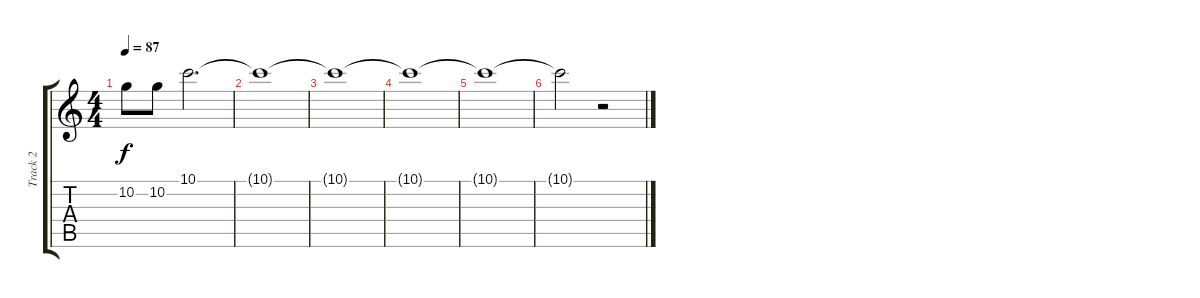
\track ("Track 2" "Track 2") {instrument distortionguitar}
\staff {score tabs}
\tuning (D4 A3 F3 C3 G2 C2) {hide}
\ts (4 4)
\tempo 87
\clef g2
\ks c
10.2.8{dy f} 10.2.8 10.1.2{d volume 0} |
10.1{t}.1 |
10.1{t}.1 |
10.1{t}.1 |
10.1{t}.1 |
10.1{t}.2 r.2
